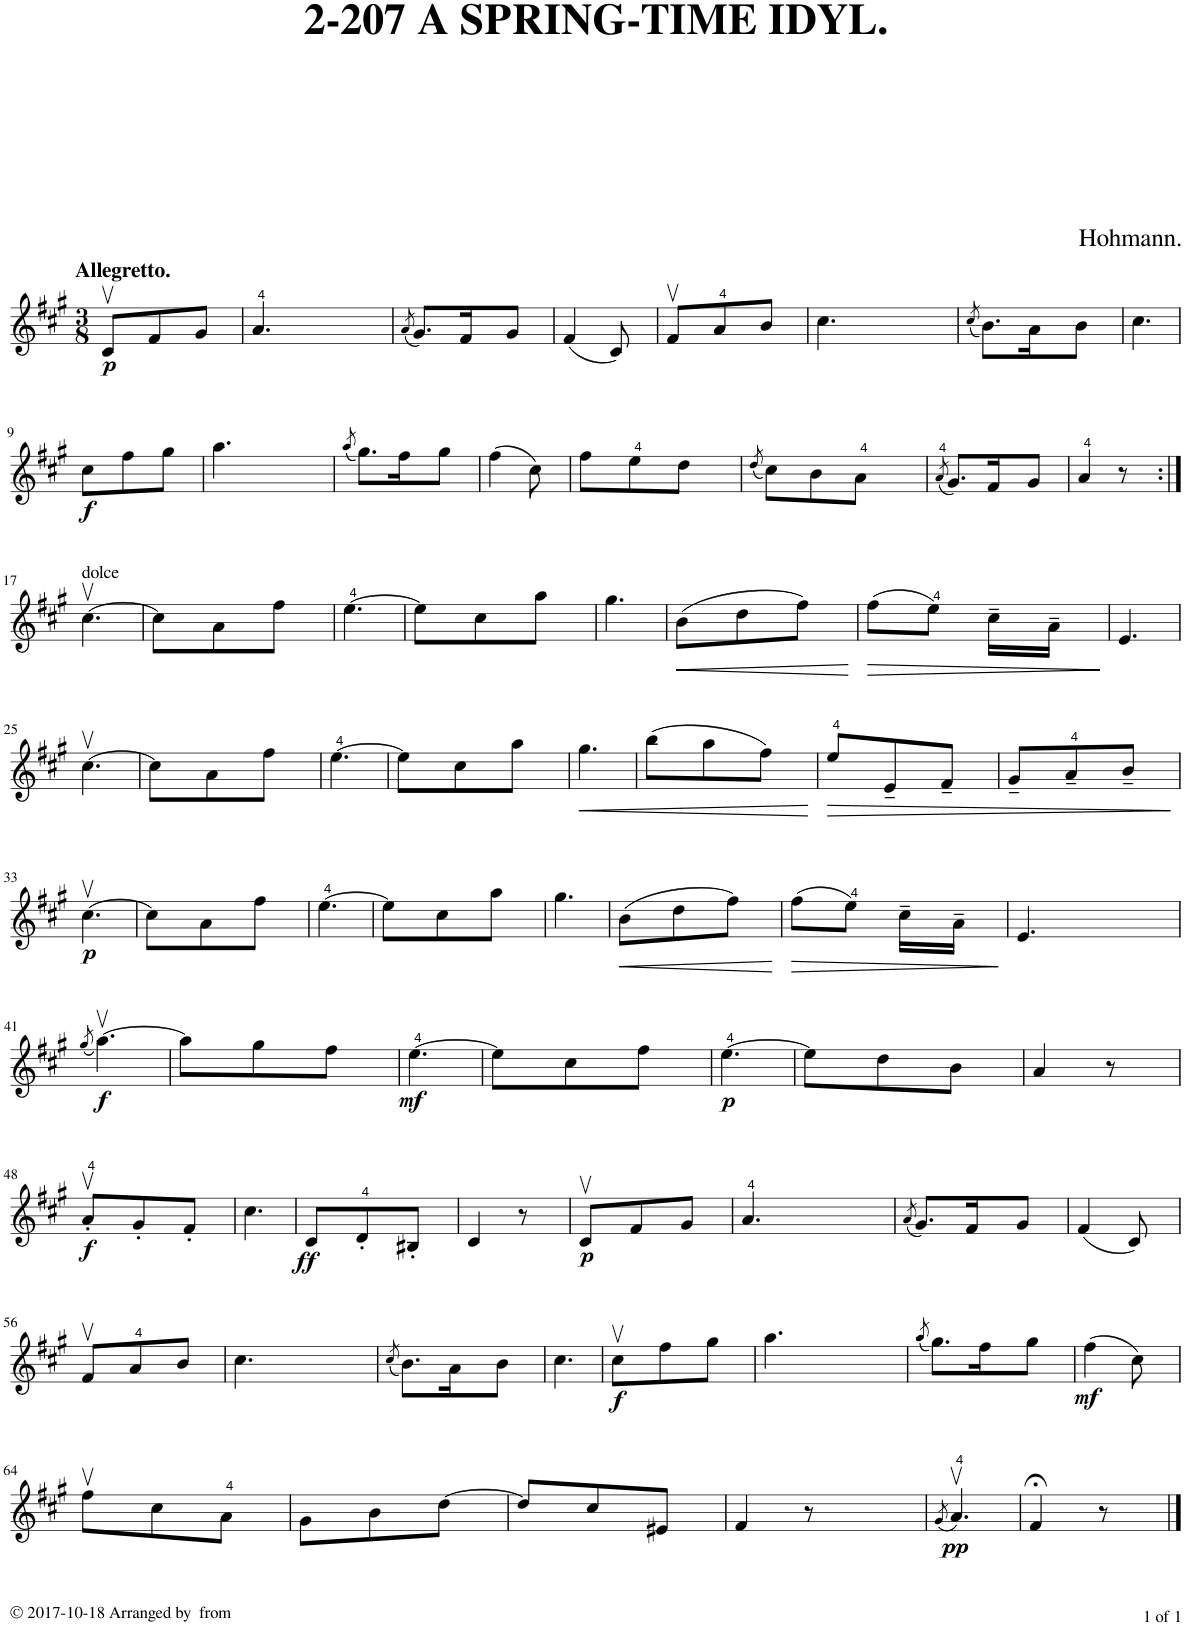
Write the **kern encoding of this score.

**kern	**kern	**dynam
*part2	*part1	*part1
*staff2	*staff1	*staff1
*I"Violin	*I"Violin	*
*I'Vln	*I'Vln	*
*stria5	*	*
*clefG2	*clefG2	*
*k[f#c#g#]	*k[f#c#g#]	*
*M3/8	*M3/8	*
=1	=1	=1
!	!LO:TX:a:B:t=Allegretto.	!
!	!	!LO:DY:b
4.r	8c#v/L	p
.	8f#/	.
.	8g#/J	.
=2	=2	=2
*	*^	*
8f#/L	4.a/	[4a	.
8c#/	.	.	.
8A/J	.	16.aLL]	.
.	.	(32a!JJk	.
=3	=3	=3	=3
.	(8qa/	.	.
8.B/L	8.g#/L)	8.g#)	.
16A/K	16f#/K	8.ryy	.
8B/J	8g#/J	.	.
*	*v	*v	*
=4	=4	=4
4.A	(4f#/	.
.	8c#/)	.
=5	=5	=5
4.r	8f#v/L	.
.	8a/	.
.	8b/J	.
=6	=6	=6
*	*^	*
8a/L	4.cc#\	[4cc#	.
8f#/	.	.	.
8c#/J	.	16.cc#LL]	.
.	.	(32cc#!JJk	.
=7	=7	=7	=7
.	(8qcc#/	.	.
8.d/L	8.b\L)	8.b)	.
16c#/K	16a\K	8.ryy	.
8d/J	8b\J	.	.
*	*v	*v	*
=8	=8	=8
4.c#	4.cc#\	.
!!LO:LB:g=z
=9	=9	=9
!	!	!LO:DY:b
4.r	8cc#\L	f
.	8ff#\	.
.	8gg#\J	.
=10	=10	=10
*	*^	*
8cc#/L	4.aa\	[4aa	.
8a/	.	.	.
8f#/J	.	16.aaLL]	.
.	.	(32aa!JJk	.
=11	=11	=11	=11
.	(8qaa/	.	.
8.b\L	8.gg#\L)	8.gg#)	.
16a\K	16ff#\K	8.ryy	.
8b\J	8gg#\J	.	.
*	*v	*v	*
=12	=12	=12
4.a	(4ff#\	.
.	8cc#\)	.
=13	=13	=13
*	*^	*
4.g#	8ff#\L	4ryy	.
.	8ee\	.	.
.	8dd\J	16.ddLL	.
.	.	(32dd!JJk	.
=14	=14	=14	=14
.	(8qdd/	.	.
8a/L	8cc#\L)	8cc#)	.
8d/	8b\	8ryy	.
8c#/J	8a\J	16.aLL	.
.	.	(32a!JJk	.
=15	=15	=15	=15
.	(8qa/	.	.
(4B	8.g#/L)	8.g#)	.
.	16f#/K	8.ryy	.
8d)	8g#/J	.	.
*	*v	*v	*
=16	=16	=16
4c#	4a/	.
8r	8r	.
!!LO:LB:g=z
=17:|!	=17:|!	=17:|!
!	!LO:TX:a:t=dolce	!
(8A/L	[4.cc#v\	.
8c#/	.	.
8f#/J)	.	.
=18	=18	=18
4.e	8cc#\L]	.
.	8a\	.
.	8ff#\J	.
=19	=19	=19
(8c#/L	[4.ee\	.
8e/	.	.
8b/J)	.	.
=20	=20	=20
4.a	8ee\L]	.
.	8cc#\	.
.	8aa\J	.
=21	=21	=21
(8e/L	4.gg#\	.
8b/	.	.
8g#/J)	.	.
=22	=22	=22
!	!	!LO:HP:b
(4dd	(8b\L	<
.	8dd\	.
8d)	8ff#\J)	.
.	.	[
=23	=23	=23
!	!	!LO:HP:b
4.c#	(8ff#\L	>
.	8ee\J)	.
.	16cc#~\LL	.
.	16a~\JJ	.
.	.	]
=24	=24	=24
(8e/L	4.e/	.
16f#/L	.	.
16e/)	.	.
16c#~/	.	.
16B~/JJ	.	.
!!LO:LB:g=z
=25	=25	=25
(8A/L	[4.cc#v\	.
8c#/	.	.
8f#/J)	.	.
=26	=26	=26
4.e	8cc#\L]	.
.	8a\	.
.	8ff#\J	.
=27	=27	=27
(8c#/L	[4.ee\	.
8e/	.	.
8b/J)	.	.
=28	=28	=28
4.a	8ee\L]	.
.	8cc#\	.
.	8aa\J	.
=29	=29	=29
!	!	!LO:HP:b
(8e/L	4.gg#\	<
8b/	.	.
8g#/J)	.	.
=30	=30	=30
(4f#	(8bb\L	.
.	8aa\	.
8a)	8ff#\J)	.
.	.	[
=31	=31	=31
!	!	!LO:HP:b
8g#/L	8ee/L	>
(>8e~/	8e~/	.
8d#X~/J	8f#~/J	.
=32	=32	=32
8dn~/L	8g#~/L	.
8c#~/	8a~/	.
8B~/J)	8b~/J	.
.	.	]
!!LO:LB:g=z
=33	=33	=33
!	!	!LO:DY:b
(8A/L	[4.cc#v\	p
8c#/	.	.
8f#/J)	.	.
=34	=34	=34
4.e	8cc#\L]	.
.	8a\	.
.	8ff#\J	.
=35	=35	=35
(8c#/L	[4.ee\	.
8e/	.	.
8b/J)	.	.
=36	=36	=36
4.a	8ee\L]	.
.	8cc#\	.
.	8aa\J	.
=37	=37	=37
(8e/L	4.gg#\	.
8b/	.	.
8g#/J)	.	.
=38	=38	=38
!	!	!LO:HP:b
(4dd	(8b\L	<
.	8dd\	.
8d)	8ff#\J)	.
.	.	[
=39	=39	=39
!	!	!LO:HP:b
4.c#	(8ff#\L	>
.	8ee\J)	.
.	16cc#~\LL	.
.	16a~\JJ	.
.	.	]
=40	=40	=40
*	*^	*
(8e/L	4.e/	[4e	.
16f#/L	.	.	.
16e/)	.	.	.
16c#~/	.	16.eLL]	.
16a~/JJ	.	.	.
.	.	(32gg#!JJk	.
!!LO:LB:g=z	!!
=41	=41	=41	=41
.	(8qgg#/	.	.
!	!	!	!LO:DY:b
(8f#\L	[4.aav\)	[4.aa)	f
8a\	.	.	.
8ee\J)	.	.	.
=42	=42	=42	=42
(4dd	8aa\L]	8aa]	.
.	8gg#\	4ryy	.
8d)	8ff#\J	.	.
*	*v	*v	*
=43	=43	=43
!	!	!LO:DY:b
(8c#/L	[4.ee\	mf
8e/	.	.
8b/J)	.	.
=44	=44	=44
4a	8ee\L]	.
.	8cc#\	.
8A	8ff#\J	.
=45	=45	=45
!	!	!LO:DY:b
(8G#/L	[4.ee\	p
8B/	.	.
8f#/J)	.	.
=46	=46	=46
(4e	8ee\L]	.
.	8dd\	.
8g#)	8b\J	.
=47	=47	=47
4a	4a/	.
8r	8r	.
!!LO:LB:g=z
=48	=48	=48
!	!	!LO:DY:b
4.r	8av'/L	f
.	8g#'/	.
.	8f#'/J	.
=49	=49	=49
4.r	4.cc#\	.
=50	=50	=50
!	!	!LO:DY:b
8c#'/L	8c#/L	ff
8d'/	8d'/	.
8B#X'/J	8B#X'/J	.
=51	=51	=51
4c#	4c#/	.
8r	8r	.
=52	=52	=52
!	!	!LO:DY:b
4.r	8c#v/L	p
.	8f#/	.
.	8g#/J	.
=53	=53	=53
*	*^	*
8f#/L	4.a/	[4a	.
8c#/	.	.	.
8A/J	.	16.aLL]	.
.	.	(32a!JJk	.
=54	=54	=54	=54
.	(8qa/	.	.
8.B/L	8.g#/L)	8.g#)	.
16A/K	16f#/K	8.ryy	.
8B/J	8g#/J	.	.
*	*v	*v	*
=55	=55	=55
4.A	(4f#/	.
.	8c#/)	.
!!LO:LB:g=z
=56	=56	=56
4.r	8f#v/L	.
.	8a/	.
.	8b/J	.
=57	=57	=57
*	*^	*
8a/L	4.cc#\	[4cc#	.
8f#/	.	.	.
8c#/J	.	16.cc#LL]	.
.	.	(32cc#!JJk	.
=58	=58	=58	=58
.	(8qcc#/	.	.
8.d/L	8.b\L)	8.b)	.
16c#/K	16a\K	8.ryy	.
8d/J	8b\J	.	.
*	*v	*v	*
=59	=59	=59
4.c#	4.cc#\	.
=60	=60	=60
!	!	!LO:DY:b
4.r	8cc#v\L	f
.	8ff#\	.
.	8gg#\J	.
=61	=61	=61
*	*^	*
8cc#/L	4.aa\	[4aa	.
8a/	.	.	.
8f#/J	.	16.aaLL]	.
.	.	(32aa!JJk	.
=62	=62	=62	=62
.	(8qaa/	.	.
8.b\L	8.gg#\L)	8.gg#)	.
16a\K	16ff#\K	8.ryy	.
8b\J	8gg#\J	.	.
*	*v	*v	*
=63	=63	=63
!	!	!LO:DY:b
4.a	(4ff#\	mf
.	8cc#\)	.
!!LO:LB:g=z
=64	=64	=64
(4A	8ff#v\L	.
.	8cc#\	.
8c#)	8a\J	.
=65	=65	=65
4.B	8g#\L	.
.	8b\	.
.	[8dd\J	.
=66	=66	=66
4e#X	8dd/L]	.
.	8cc#/	.
16c#~/LL	8e#X/J	.
16B~/JJ	.	.
=67	=67	=67
*	*^	*
4A	4f#/	16.ryy	.
*	*v	*v	*
8r	8r	.
*	*^	*
.	.	(32g#!	.
=68	=68	=68	=68
.	(8qg#/	.	.
!	!	!	!LO:DY:b
4.c#v	4.av/)	4.a)	pp
*	*v	*v	*
=69	=69	=69
4A;<	4f#;</	.
8r	8r	.
==	==	==
*-	*-	*-
